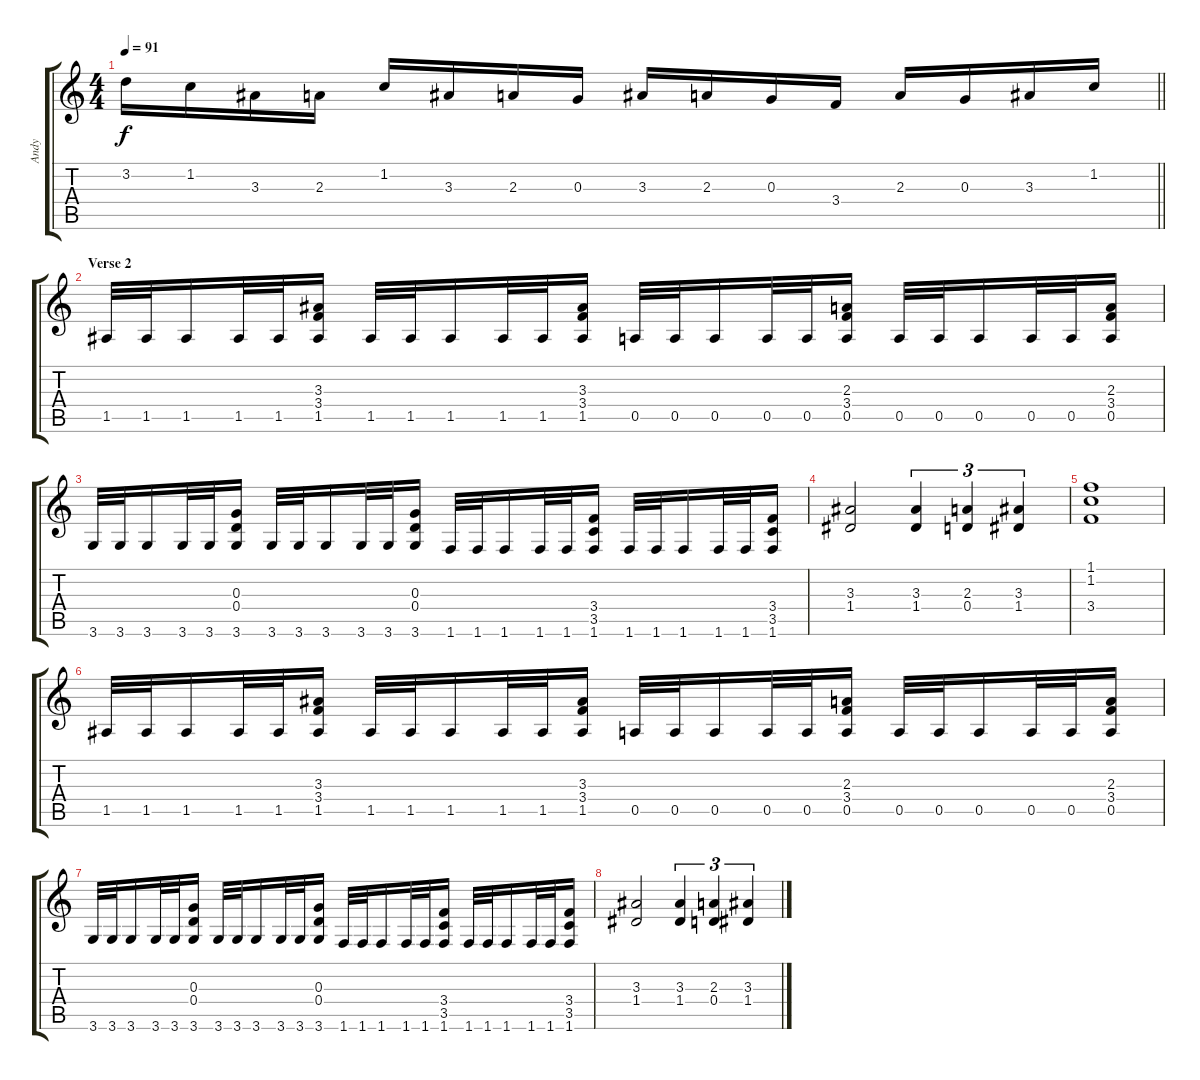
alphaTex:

\track ("Andy" "Andy") {instrument acousticguitarsteel}
\staff {score tabs}
\tuning (E4 B3 G3 D3 A2 E2) {hide}
\ts (4 4)
\tempo 91
\clef g2
\barLineRight lightlight
\ks c
3.2.16{dy f} 1.2.16 3.3.16 2.3.16 1.2.16 3.3.16 2.3.16 0.3.16 3.3.16 2.3.16 0.3.16 3.4.16 2.3.16 0.3.16 3.3.16 1.2.16 |
\section ("" "Verse 2")
1.5.32 1.5.32 1.5.16 1.5.32 1.5.32 (3.3 3.4 1.5).16 1.5.32 1.5.32 1.5.16 1.5.32 1.5.32 (3.3 3.4 1.5).16 0.5.32 0.5.32 0.5.16 0.5.32 0.5.32 (2.3 3.4 0.5).16 0.5.32 0.5.32 0.5.16 0.5.32 0.5.32 (2.3 3.4 0.5).16 |
3.6.32 3.6.32 3.6.16 3.6.32 3.6.32 (0.3 0.4 3.6).16 3.6.32 3.6.32 3.6.16 3.6.32 3.6.32 (0.3 0.4 3.6).16 1.6.32 1.6.32 1.6.16 1.6.32 1.6.32 (3.4 3.5 1.6).16 1.6.32 1.6.32 1.6.16 1.6.32 1.6.32 (3.4 3.5 1.6).16 |
(3.3 1.4).2 (3.3 1.4).4{tu (3 2)} (2.3 0.4).4{tu (3 2)} (3.3 1.4).4{tu (3 2)} |
(1.1 1.2 3.4).1 |
1.5.32 1.5.32 1.5.16 1.5.32 1.5.32 (3.3 3.4 1.5).16 1.5.32 1.5.32 1.5.16 1.5.32 1.5.32 (3.3 3.4 1.5).16 0.5.32 0.5.32 0.5.16 0.5.32 0.5.32 (2.3 3.4 0.5).16 0.5.32 0.5.32 0.5.16 0.5.32 0.5.32 (2.3 3.4 0.5).16 |
3.6.32 3.6.32 3.6.16 3.6.32 3.6.32 (0.3 0.4 3.6).16 3.6.32 3.6.32 3.6.16 3.6.32 3.6.32 (0.3 0.4 3.6).16 1.6.32 1.6.32 1.6.16 1.6.32 1.6.32 (3.4 3.5 1.6).16 1.6.32 1.6.32 1.6.16 1.6.32 1.6.32 (3.4 3.5 1.6).16 |
(3.3 1.4).2 (3.3 1.4).4{tu (3 2)} (2.3 0.4).4{tu (3 2)} (3.3 1.4).4{tu (3 2)}
